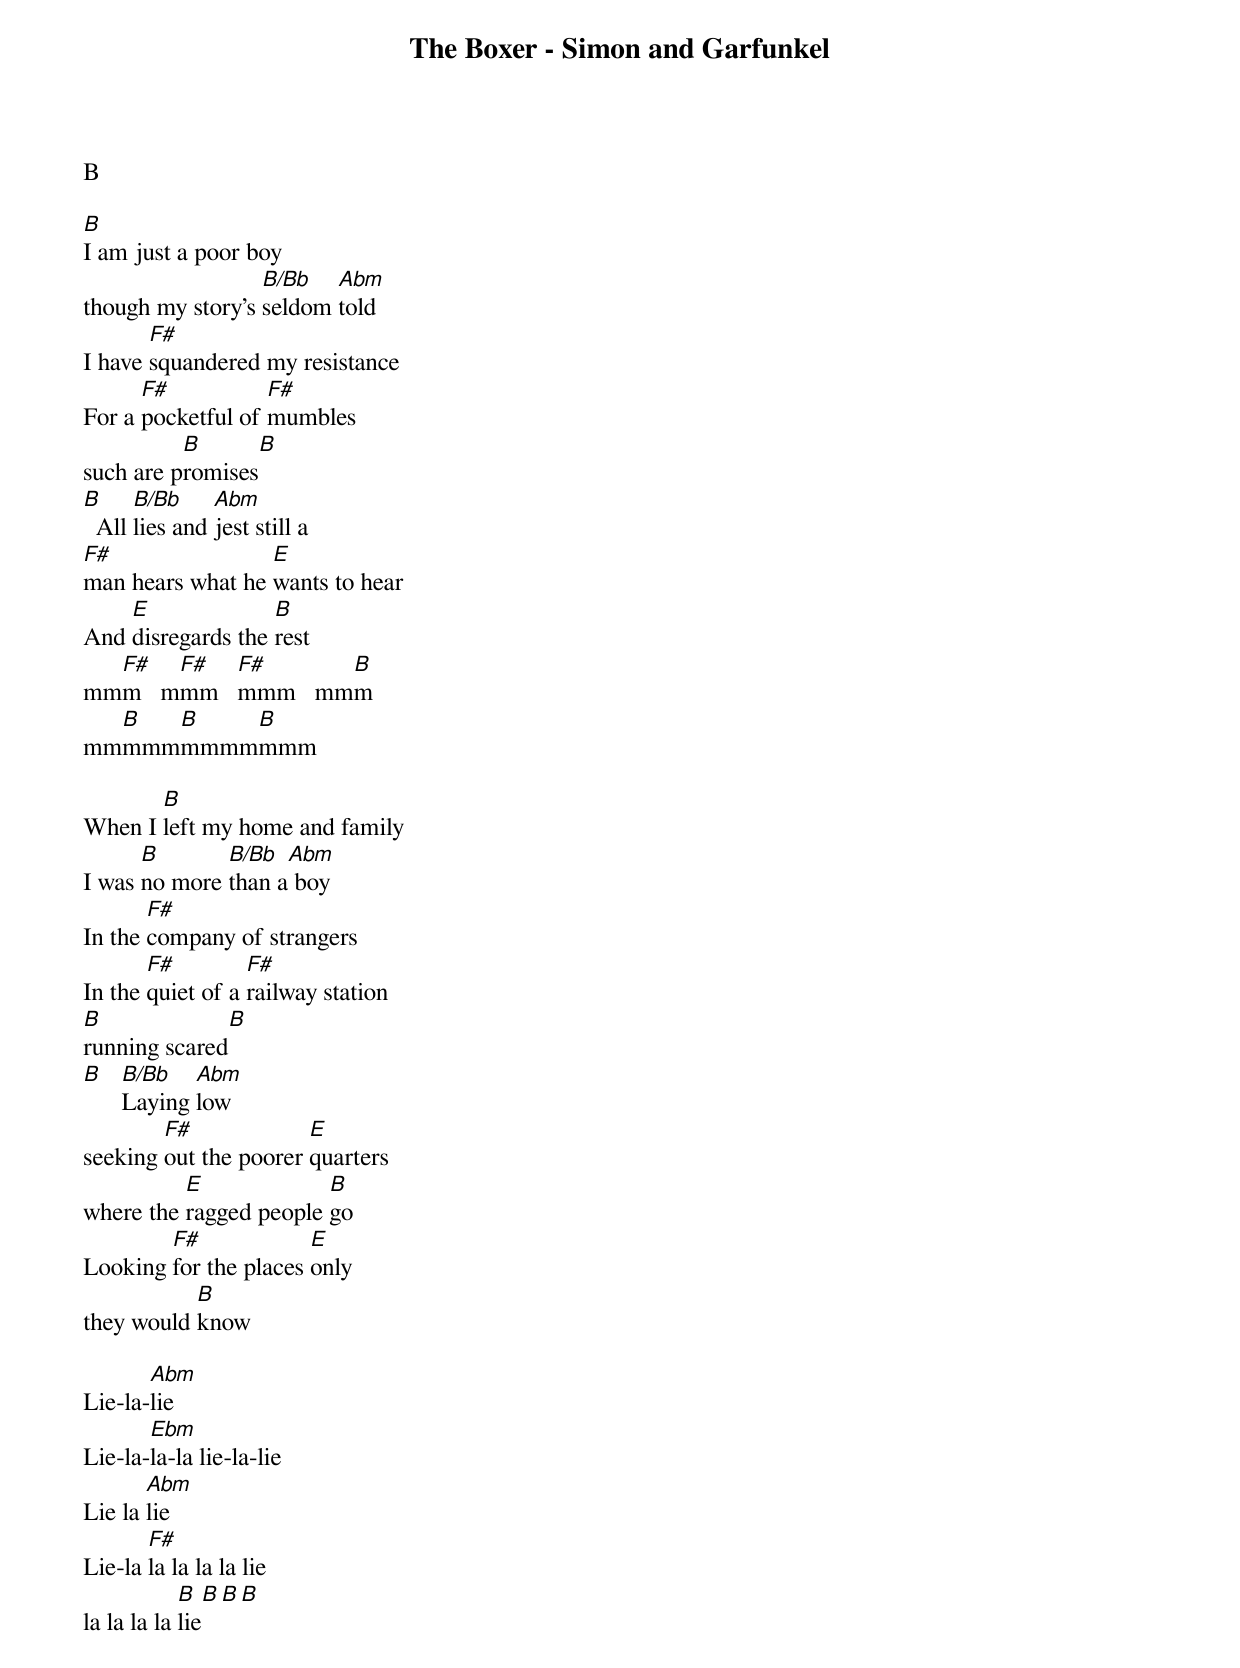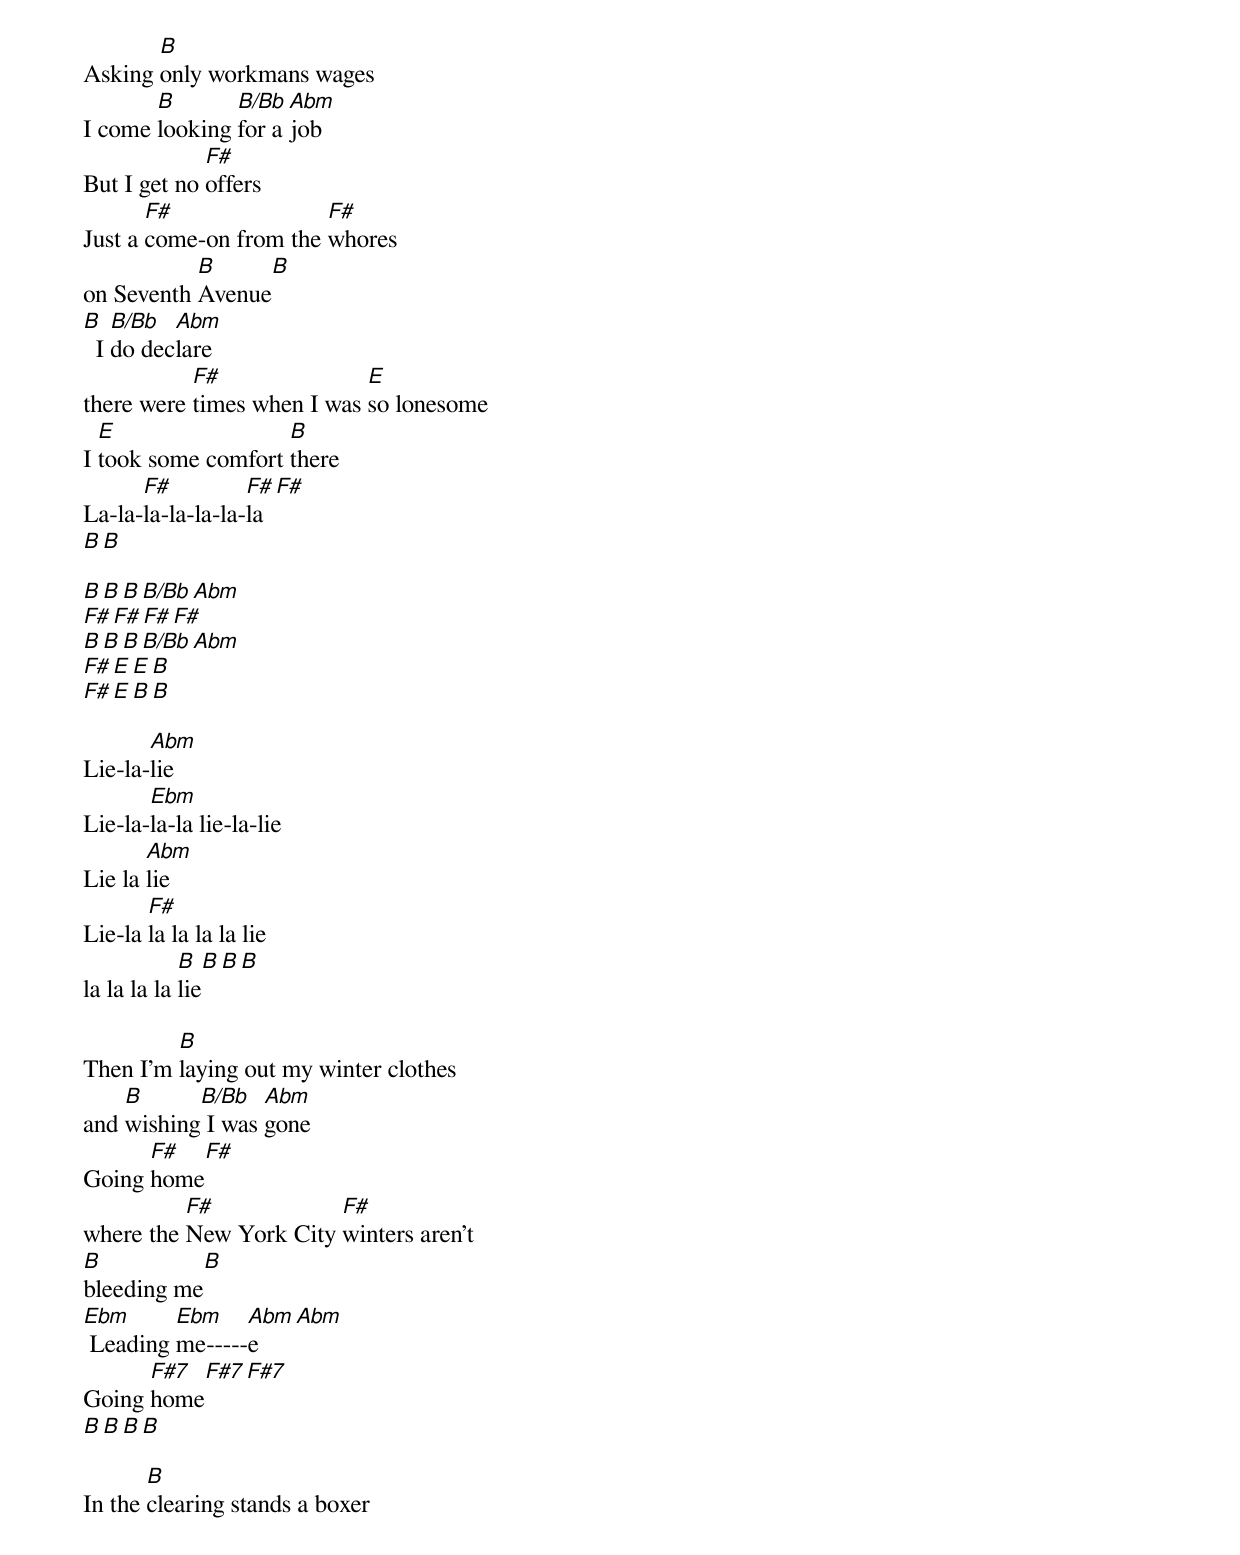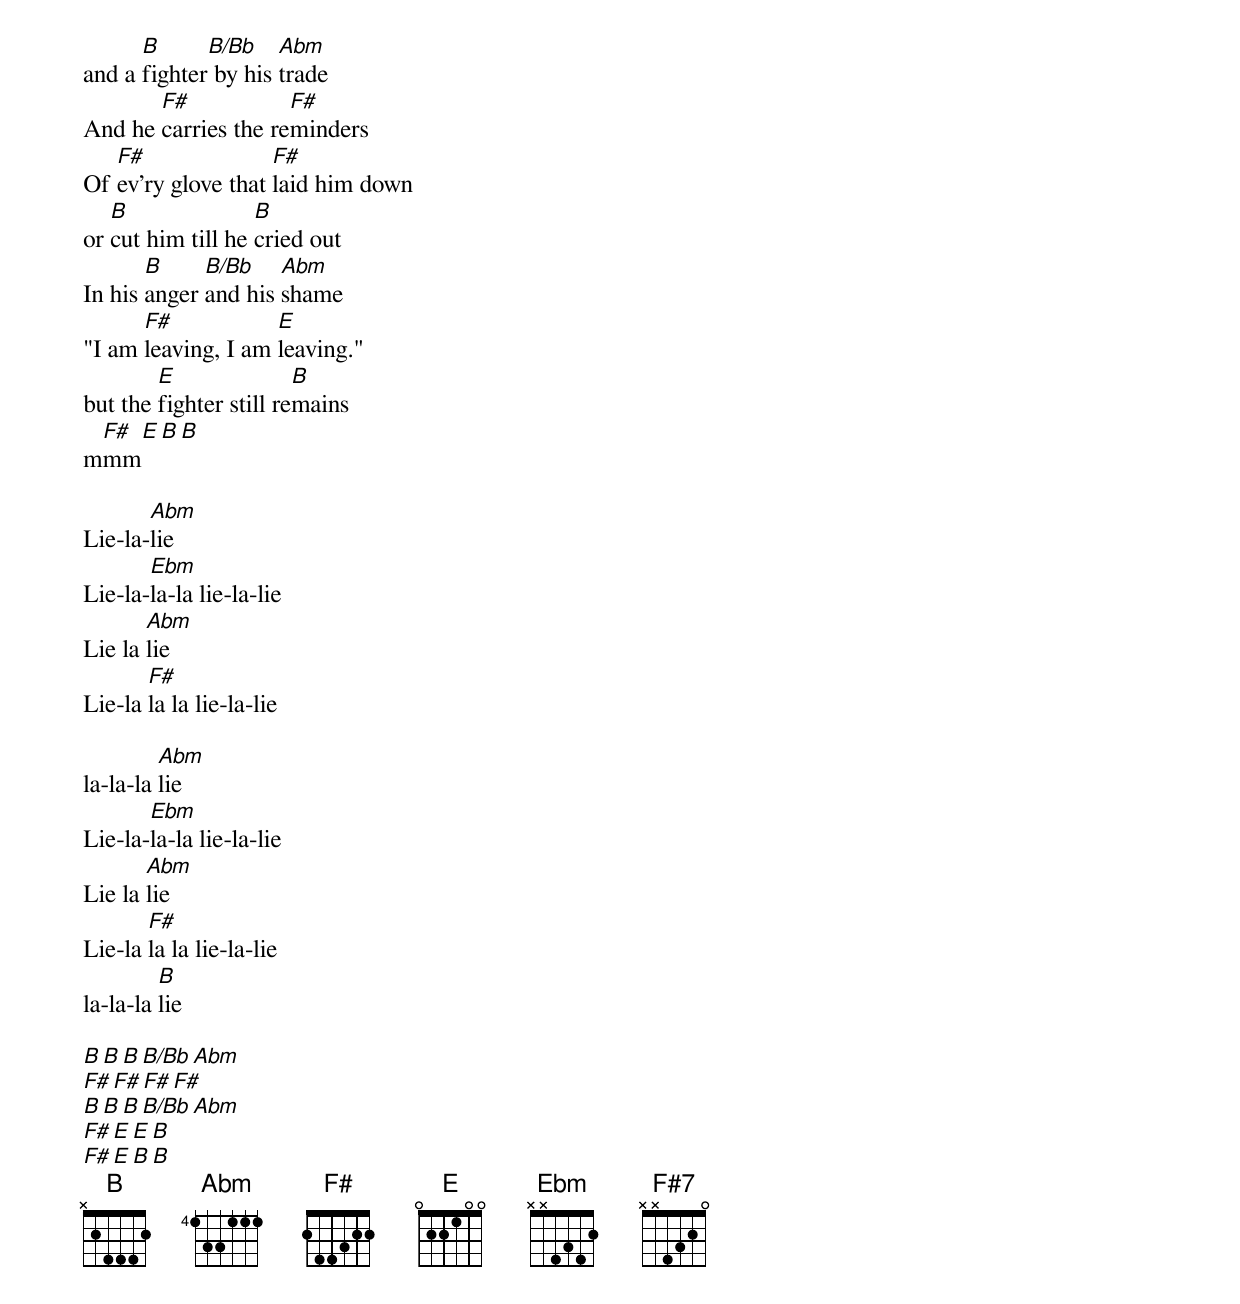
The Boxer - Simon and Garfunkel

B

B
I am just a poor boy
                  B/Bb   Abm
though my story's seldom told
       F#
I have squandered my resistance
      F#           F#
For a pocketful of mumbles
          B        B
such are promises
B     B/Bb     Abm
  All lies and jest still a
F#                E
man hears what he wants to hear
    E              B
And disregards the rest
  F#   F#   F#      B
mmm   mmm   mmm   mmm
  B  B   B
mmmmmmmmmmmm

       B
When I left my home and family
      B       B/Bb  Abm
I was no more than a boy
       F#
In the company of strangers
       F#         F#
In the quiet of a railway station
B                B
running scared
B  B/Bb   Abm
   Laying low
        F#             E
seeking out the poorer quarters
          E             B
where the ragged people go
        F#             E
Looking for the places only
           B
they would know

       Abm
Lie-la-lie
       Ebm
Lie-la-la-la lie-la-lie
       Abm
Lie la lie
       F#
Lie-la la la la la lie
            B    B    B    B
la la la la lie

       B
Asking only workmans wages
       B       B/Bb  Abm
I come looking for a job
             F#
But I get no offers
       F#               F#
Just a come-on from the whores
           B        B
on Seventh Avenue
B   B/Bb  Abm
  I do declare
           F#               E
there were times when I was so lonesome
  E                 B
I took some comfort there
      F#          F#    F#
La-la-la-la-la-la-la
     B      B

B      B      B  B/Bb  Abm
F#     F#     F#     F#
B      B      B  B/Bb  Abm
F#     E      E      B
F#     E      B      B

       Abm
Lie-la-lie
       Ebm
Lie-la-la-la lie-la-lie
       Abm
Lie la lie
       F#
Lie-la la la la la lie
            B    B    B    B
la la la la lie

         B
Then I'm laying out my winter clothes
    B      B/Bb   Abm
and wishing I was gone
      F#       F#
Going home
          F#            F#
where the New York City winters aren't
B            B
bleeding me
Ebm      Ebm    Abm    Abm
 Leading me-----e
      F#7     F#7   F#7
Going home
B    B    B    B

       B
In the clearing stands a boxer
      B      B/Bb    Abm
and a fighter by his trade
       F#            F#
And he carries the reminders
   F#               F#
Of ev'ry glove that laid him down
   B               B
or cut him till he cried out
       B     B/Bb    Abm
In his anger and his shame
      F#            E
"I am leaving, I am leaving."
        E               B
but the fighter still remains
 F#   E    B    B
mmm

       Abm
Lie-la-lie
       Ebm
Lie-la-la-la lie-la-lie
       Abm
Lie la lie
       F#
Lie-la la la lie-la-lie

         Abm
la-la-la lie
       Ebm
Lie-la-la-la lie-la-lie
       Abm
Lie la lie
       F#
Lie-la la la lie-la-lie
{X7 originaly, but can be shortened}
         B
la-la-la lie

B      B      B  B/Bb  Abm
F#     F#     F#     F#
B      B      B  B/Bb  Abm
F#     E      E      B
F#     E      B      B
